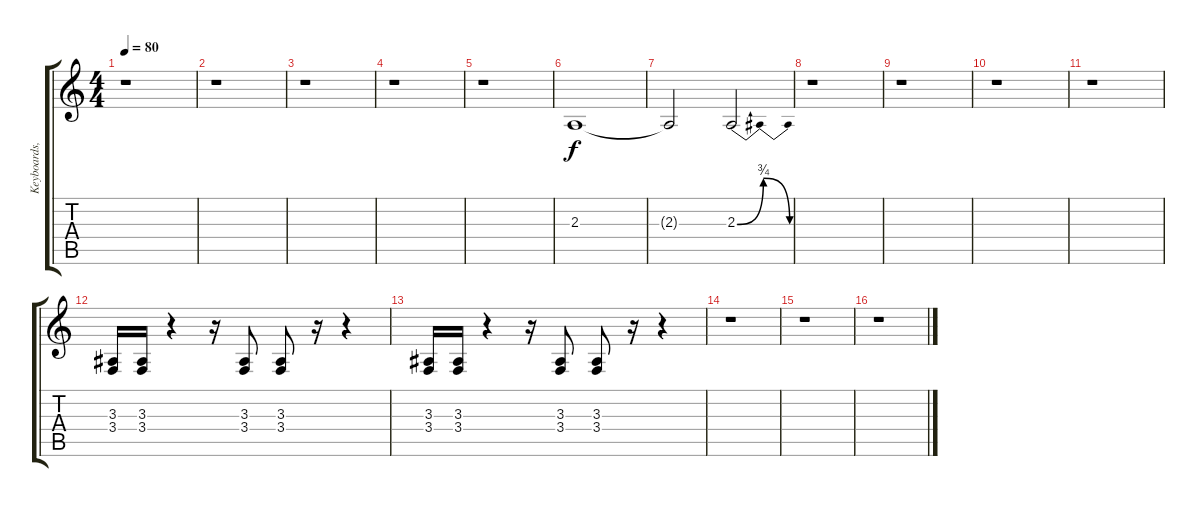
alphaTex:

\track ("Keyboards, Additionnal Drums" "Keyboards,") {instrument taikodrum}
\staff {score tabs}
\tuning (E4 B3 G3 D3 A2 E2) {hide}
\ts (4 4)
\tempo 80
\clef g2
\ks c
r.1{dy f} |
r.1 |
r.1 |
r.1 |
r.1 |
2.3.1{balance 12 instrument synthbrass1} |
2.3{t}.2 2.3{be (bendrelease 0 0 45 3 45 3 60 0)}.2 |
r.1 |
r.1 |
r.1 |
r.1 |
(3.3 3.4).16{instrument taikodrum} (3.3 3.4).16 r.4 r.16 (3.3 3.4).8 (3.3 3.4).8 r.16 r.4 |
(3.3 3.4).16 (3.3 3.4).16 r.4 r.16 (3.3 3.4).8 (3.3 3.4).8 r.16 r.4 |
r.1 |
r.1 |
r.1
